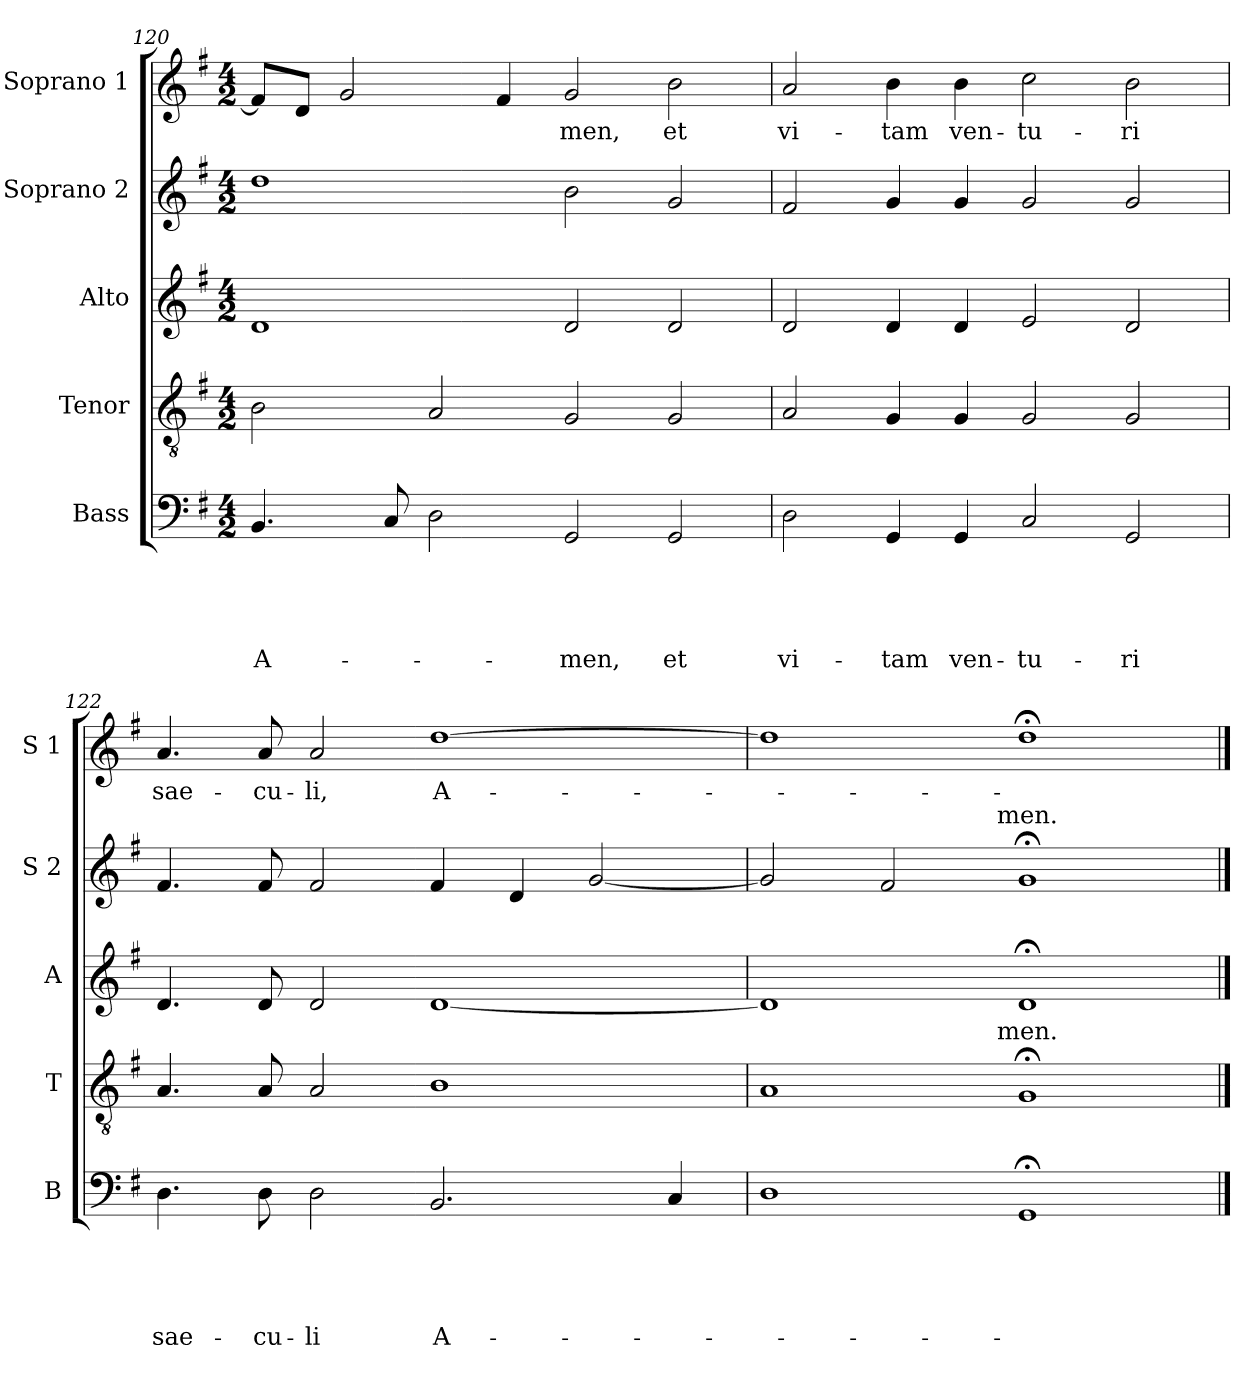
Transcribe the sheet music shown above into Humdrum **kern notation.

**kern	**text	**text	**text	**text	**text	**kern	**kern	**kern	**text	**kern	**text
*part5	*part5	*part5	*part5	*part5	*part5	*part4	*part3	*part2	*part2	*part1	*part1
*staff5	*staff5	*staff5	*staff5	*staff5	*staff5	*staff4	*staff3	*staff2	*staff2	*staff1	*staff1
*I"Bass	*	*	*	*	*	*I"Tenor	*I"Alto	*I"Soprano 2	*	*I"Soprano 1	*
*I'B	*	*	*	*	*	*I'T	*I'A	*I'S 2	*	*I'S 1	*
!!LO:PB:g=z
*clefF4	*	*	*	*	*	*clefGv2	*clefG2	*clefG2	*	*clefG2	*
*k[f#]	*	*	*	*	*	*k[f#]	*k[f#]	*k[f#]	*	*k[f#]	*
*G:	*	*	*	*	*	*G:	*G:	*G:	*	*G:	*
*M4/2	*	*	*	*	*	*M4/2	*M4/2	*M4/2	*	*M4/2	*
=120	=120	=120	=120	=120	=120	=120	=120	=120	=120	=120	=120
!	!	!	!	!	!LO:LY:b	!	!	!	!	!	!
4.BB/	.	.	.	.	A-	2B\	1d	1dd	.	8f#/L]	.
.	.	.	.	.	.	.	.	.	.	8d/J	.
.	.	.	.	.	.	.	.	.	.	2g/	.
8C/	.	.	.	.	.	.	.	.	.	.	.
2D\	.	.	.	.	.	2A/	.	.	.	.	.
.	.	.	.	.	.	.	.	.	.	4f#/	.
!	!	!	!	!	!LO:LY:b	!	!	!	!	!	!LO:LY:b
2GG/	.	.	.	.	-men,	2G/	2d/	2b\	.	2g/	-men,
!	!	!	!	!	!LO:LY:b	!	!	!	!	!	!LO:LY:b
2GG/	.	.	.	.	et	2G/	2d/	2g/	.	2b\	et
=121	=121	=121	=121	=121	=121	=121	=121	=121	=121	=121	=121
!	!	!	!	!	!LO:LY:b	!	!	!	!	!	!LO:LY:b
2D\	.	.	.	.	vi-	2A/	2d/	2f#/	.	2a/	vi-
!	!	!	!	!	!LO:LY:b	!	!	!	!	!	!LO:LY:b
4GG/	.	.	.	.	-tam	4G/	4d/	4g/	.	4b\	-tam
!	!	!	!	!	!LO:LY:b	!	!	!	!	!	!LO:LY:b
4GG/	.	.	.	.	ven-	4G/	4d/	4g/	.	4b\	ven-
!	!	!	!	!	!LO:LY:b	!	!	!	!	!	!LO:LY:b
2C/	.	.	.	.	-tu-	2G/	2e/	2g/	.	2cc\	-tu-
!	!	!	!	!	!LO:LY:b	!	!	!	!	!	!LO:LY:b
2GG/	.	.	.	.	-ri	2G/	2d/	2g/	.	2b\	-ri
=122	=122	=122	=122	=122	=122	=122	=122	=122	=122	=122	=122
!	!	!	!	!	!LO:LY:b	!	!	!	!	!	!LO:LY:b
4.D\	.	.	.	.	sae-	4.A/	4.d/	4.f#/	.	4.a/	sae-
!	!	!	!	!	!LO:LY:b	!	!	!	!	!	!LO:LY:b
8D\	.	.	.	.	-cu-	8A/	8d/	8f#/	.	8a/	-cu-
!	!	!	!	!	!LO:LY:b	!	!	!	!	!	!LO:LY:b
2D\	.	.	.	.	-li	2A/	2d/	2f#/	.	2a/	-li,
!	!	!	!	!	!LO:LY:b	!	!	!	!	!	!LO:LY:b
2.BB/	.	.	.	.	A-	1B	[<1d	4f#/	.	[<1dd	A-
.	.	.	.	.	.	.	.	4d/	.	.	.
.	.	.	.	.	.	.	.	[<2g/	.	.	.
4C/	.	.	.	.	.	.	.	.	.	.	.
!!LO:LB:g=z
=123	=123	=123	=123	=123	=123	=123	=123	=123	=123	=123	=123
*	*	*	*	*	*	*^	*	*^	*	*	*
1D	.	.	.	.	.	1A	2ryy	1d]	2g/]	2ryy	.	1dd]	.
.	.	.	.	.	.	.	4...ryy	.	2f#/	4...ryy	.	.	.
!	!	!	!	!	!	!	!	!	!	!LO:TX:a:t=men.	!	!	!
!	!	!	!	!	!	!	!LO:TX:a:t=men.	!	!	!	!	!	!
.	.	.	.	.	.	.	1ryy	.	.	1ryy	.	.	.
1GG;	.	.	.	.	.	1G;<	.	1d;	1g;	.	.	1dd;	.
.	.	.	.	.	.	.	32ryy	.	.	32ryy	.	.	.
*	*	*	*	*	*	*v	*v	*	*v	*v	*	*	*
==	==	==	==	==	==	==	==	==	==	==	==
*-	*-	*-	*-	*-	*-	*-	*-	*-	*-	*-	*-
